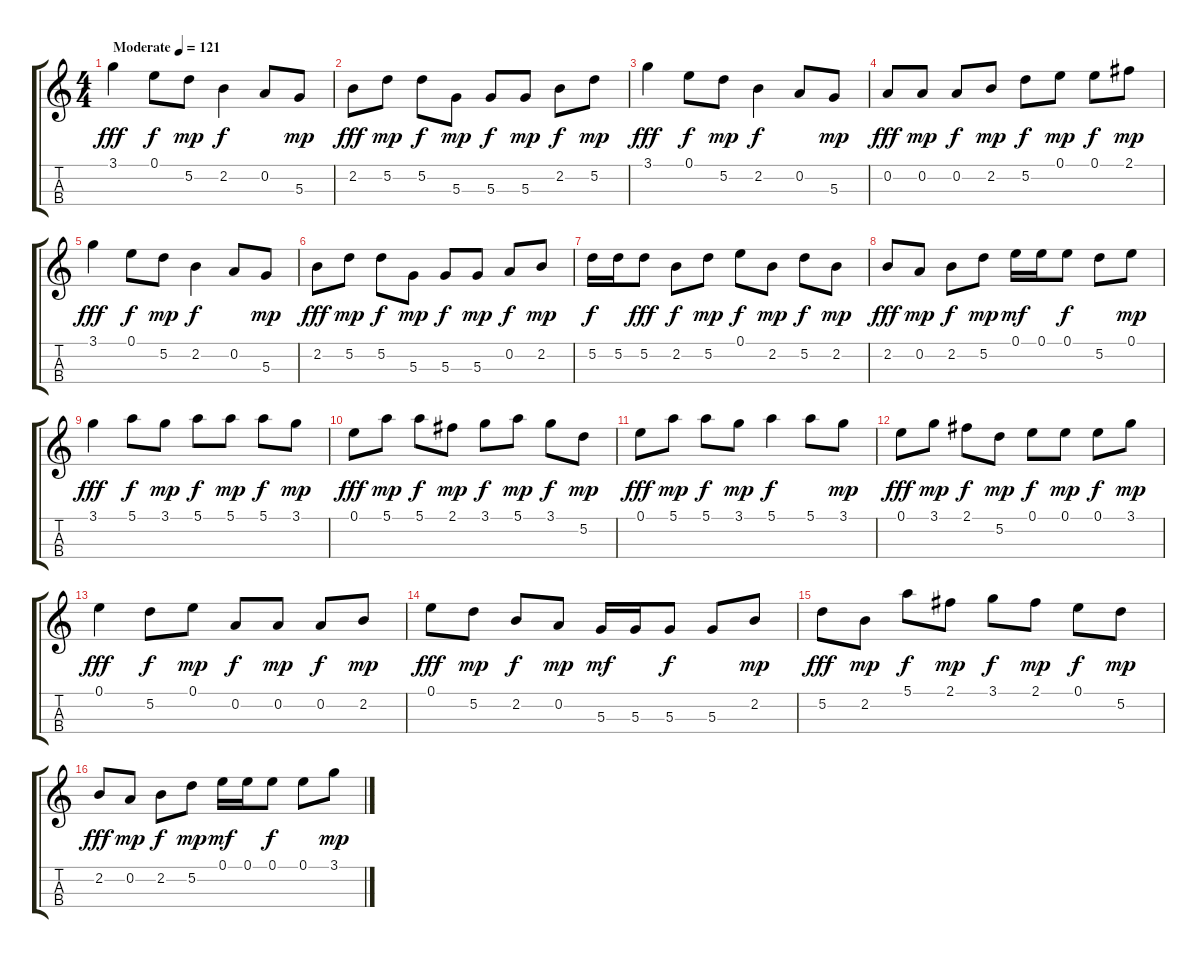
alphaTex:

\track "" {instrument violin}
\staff {score tabs}
\tuning (E5 A4 D4 G3) {hide}
\ts (4 4)
\tempo (121 "Moderate")
\clef g2
\ks c
3.1.4{dy fff instrument violin} 0.1.8{dy f} 5.2.8{dy mp} 2.2.4{dy f} 0.2.8 5.3.8{dy mp} |
2.2.8{dy fff} 5.2.8{dy mp} 5.2.8{dy f} 5.3.8{dy mp} 5.3.8{dy f} 5.3.8{dy mp} 2.2.8{dy f} 5.2.8{dy mp} |
3.1.4{dy fff} 0.1.8{dy f} 5.2.8{dy mp} 2.2.4{dy f} 0.2.8 5.3.8{dy mp} |
0.2.8{dy fff} 0.2.8{dy mp} 0.2.8{dy f} 2.2.8{dy mp} 5.2.8{dy f} 0.1.8{dy mp} 0.1.8{dy f} 2.1.8{dy mp} |
3.1.4{dy fff} 0.1.8{dy f} 5.2.8{dy mp} 2.2.4{dy f} 0.2.8 5.3.8{dy mp} |
2.2.8{dy fff} 5.2.8{dy mp} 5.2.8{dy f} 5.3.8{dy mp} 5.3.8{dy f} 5.3.8{dy mp} 0.2.8{dy f} 2.2.8{dy mp} |
5.2.16{dy f} 5.2.16 5.2.8{dy fff} 2.2.8{dy f} 5.2.8{dy mp} 0.1.8{dy f} 2.2.8{dy mp} 5.2.8{dy f} 2.2.8{dy mp} |
2.2.8{dy fff} 0.2.8{dy mp} 2.2.8{dy f} 5.2.8{dy mp} 0.1.16{dy mf} 0.1.16 0.1.8{dy f} 5.2.8 0.1.8{dy mp} |
3.1.4{dy fff} 5.1.8{dy f} 3.1.8{dy mp} 5.1.8{dy f} 5.1.8{dy mp} 5.1.8{dy f} 3.1.8{dy mp} |
0.1.8{dy fff} 5.1.8{dy mp} 5.1.8{dy f} 2.1.8{dy mp} 3.1.8{dy f} 5.1.8{dy mp} 3.1.8{dy f} 5.2.8{dy mp} |
0.1.8{dy fff} 5.1.8{dy mp} 5.1.8{dy f} 3.1.8{dy mp} 5.1.4{dy f} 5.1.8 3.1.8{dy mp} |
0.1.8{dy fff} 3.1.8{dy mp} 2.1.8{dy f} 5.2.8{dy mp} 0.1.8{dy f} 0.1.8{dy mp} 0.1.8{dy f} 3.1.8{dy mp} |
0.1.4{dy fff} 5.2.8{dy f} 0.1.8{dy mp} 0.2.8{dy f} 0.2.8{dy mp} 0.2.8{dy f} 2.2.8{dy mp} |
0.1.8{dy fff} 5.2.8{dy mp} 2.2.8{dy f} 0.2.8{dy mp} 5.3.16{dy mf} 5.3.16 5.3.8{dy f} 5.3.8 2.2.8{dy mp} |
5.2.8{dy fff} 2.2.8{dy mp} 5.1.8{dy f} 2.1.8{dy mp} 3.1.8{dy f} 2.1.8{dy mp} 0.1.8{dy f} 5.2.8{dy mp} |
2.2.8{dy fff} 0.2.8{dy mp} 2.2.8{dy f} 5.2.8{dy mp} 0.1.16{dy mf} 0.1.16 0.1.8{dy f} 0.1.8 3.1.8{dy mp}
